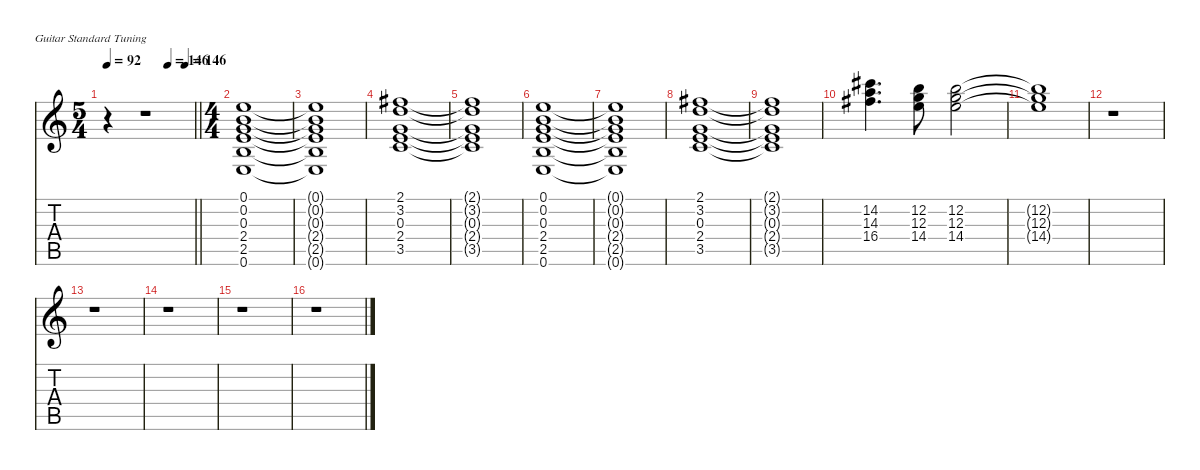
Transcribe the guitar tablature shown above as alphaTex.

\defaultSystemsLayout 4
\hideDynamics
\bracketExtendMode nobrackets
\singleTrackTrackNamePolicy hidden
\multiTrackTrackNamePolicy hidden
\firstSystemTrackNameMode fullname
\firstSystemTrackNameOrientation horizontal
\otherSystemsTrackNameOrientation horizontal
\track ("Guitar 4" "od.guit.") {instrument overdrivenguitar}
\staff {score tabs}
\tuning (E4 B3 G3 D3 A2 E2)
\ts (5 4)
\tempo 92
\tempo (146 0.7)
\tempo (146 0.9)
\clef g2
\barLineRight lightlight
\ks c
r.4{dy f beam Down} r.1{beam Down} |
\ts (4 4)
\beaming (8 2 2 2 2)
(0.1 0.2 0.3 2.4 2.5 0.6).1{beam Up} |
(0.1{t} 0.2{t} 0.3{t} 2.4{t} 2.5{t} 0.6{t}).1{beam Up} |
(2.1{acc #} 3.2 0.3 2.4 3.5).1{beam Up} |
(2.1{t acc #} 3.2{t} 0.3{t} 2.4{t} 3.5{t}).1{beam Up} |
(0.1 0.2 0.3 2.4 2.5 0.6).1{beam Up} |
(0.1{t} 0.2{t} 0.3{t} 2.4{t} 2.5{t} 0.6{t}).1{beam Up} |
(2.1{acc #} 3.2 0.3 2.4 3.5).1{beam Up} |
(2.1{t acc #} 3.2{t} 0.3{t} 2.4{t} 3.5{t}).1{beam Up} |
(14.2{acc #} 14.3 16.4{acc #}).4{d beam Down} (12.2 12.3 14.4).8{beam Down} (12.2 12.3 14.4).2{beam Down} |
(12.2{t} 12.3{t} 14.4{t}).1{beam Down} |
r.1{beam Down} |
r.1{beam Down} |
r.1{beam Down} |
r.1{beam Down} |
r.1{beam Down}
